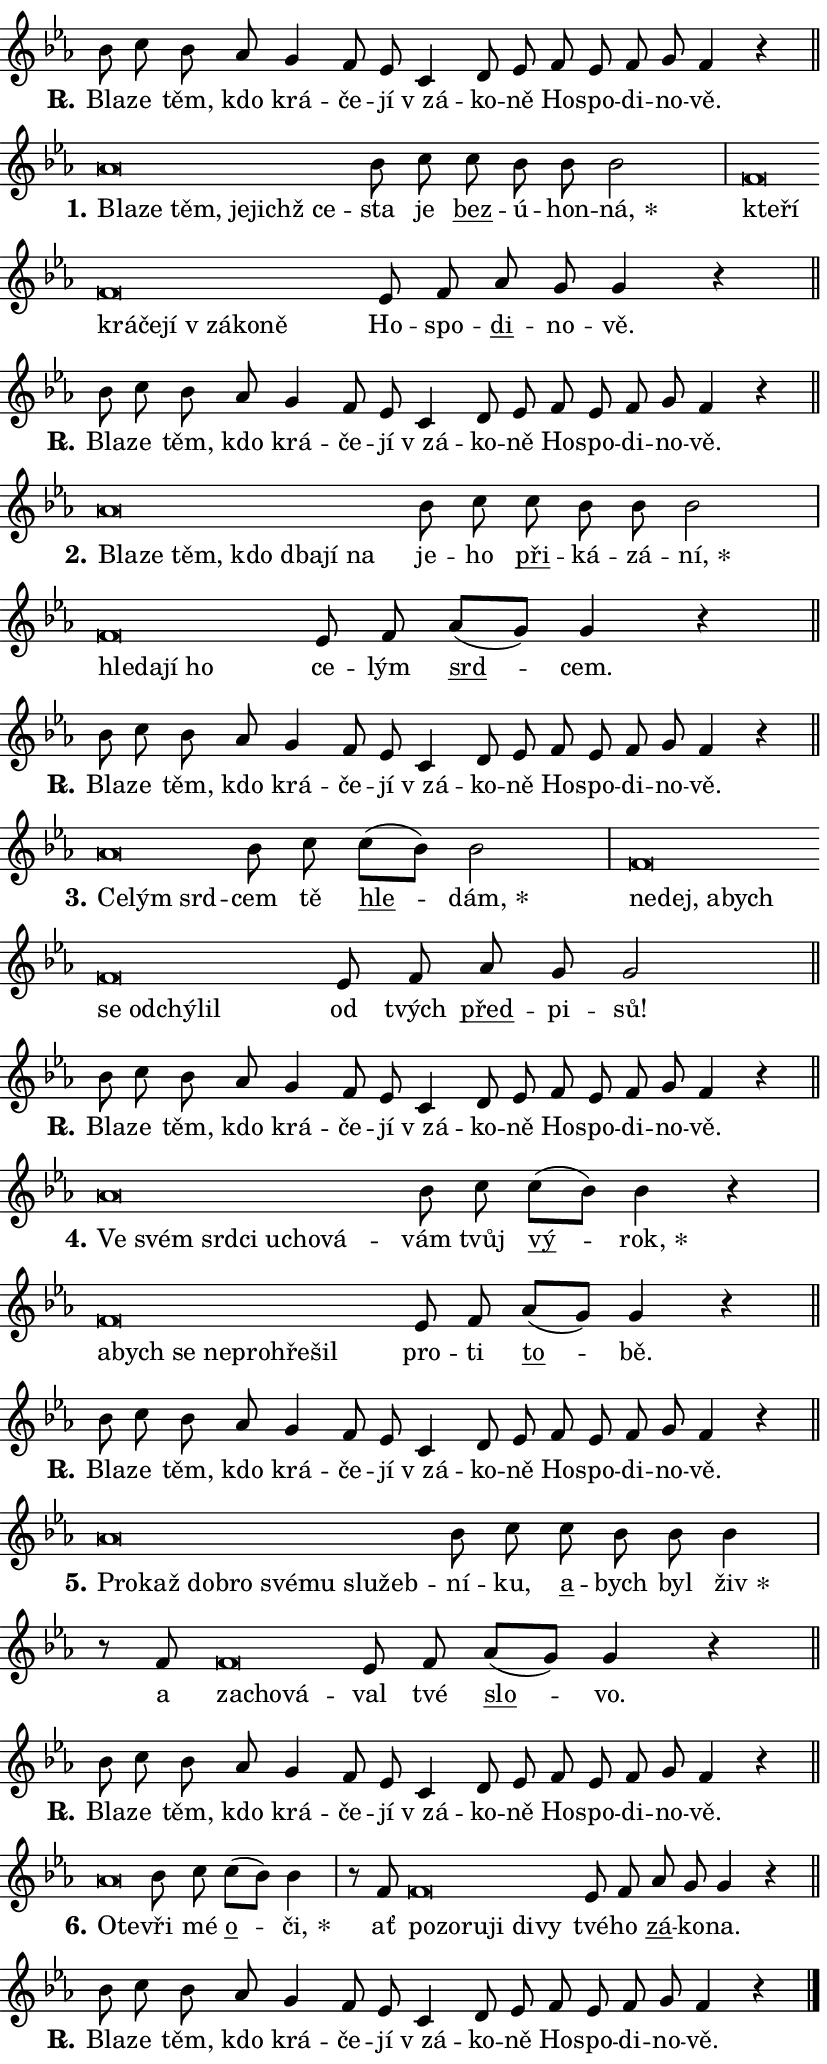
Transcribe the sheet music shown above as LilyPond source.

\version "2.24.0"
\header { tagline = "" }
\paper {
  indent = 0\cm
  top-margin = 0\cm
  right-margin = 0.13\cm % to fit lyric hyphens
  bottom-margin = 0\cm
  left-margin = 0\cm
  paper-width = 14\cm
  page-breaking = #ly:one-page-breaking
  system-system-spacing.basic-distance = #11
  score-system-spacing.basic-distance = #11
  ragged-last = ##f
}


%% Author: Thomas Morley
%% https://lists.gnu.org/archive/html/lilypond-user/2020-05/msg00002.html
#(define (line-position grob)
"Returns position of @var[grob} in current system:
   @code{'start}, if at first time-step
   @code{'end}, if at last time-step
   @code{'middle} otherwise
"
  (let* ((col (ly:item-get-column grob))
         (ln (ly:grob-object col 'left-neighbor))
         (rn (ly:grob-object col 'right-neighbor))
         (col-to-check-left (if (ly:grob? ln) ln col))
         (col-to-check-right (if (ly:grob? rn) rn col))
         (break-dir-left
           (and
             (ly:grob-property col-to-check-left 'non-musical #f)
             (ly:item-break-dir col-to-check-left)))
         (break-dir-right
           (and
             (ly:grob-property col-to-check-right 'non-musical #f)
             (ly:item-break-dir col-to-check-right))))
        (cond ((eqv? 1 break-dir-left) 'start)
              ((eqv? -1 break-dir-right) 'end)
              (else 'middle))))

#(define (tranparent-at-line-position vctor)
  (lambda (grob)
  "Relying on @code{line-position} select the relevant enry from @var{vctor}.
Used to determine transparency,"
    (case (line-position grob)
      ((end) (not (vector-ref vctor 0)))
      ((middle) (not (vector-ref vctor 1)))
      ((start) (not (vector-ref vctor 2))))))

noteHeadBreakVisibility =
#(define-music-function (break-visibility)(vector?)
"Makes @code{NoteHead}s transparent relying on @var{break-visibility}"
#{
  \override NoteHead.transparent =
    #(tranparent-at-line-position break-visibility)
#})

#(define delete-ledgers-for-transparent-note-heads
  (lambda (grob)
    "Reads whether a @code{NoteHead} is transparent.
If so this @code{NoteHead} is removed from @code{'note-heads} from
@var{grob}, which is supposed to be @code{LedgerLineSpanner}.
As a result ledgers are not printed for this @code{NoteHead}"
    (let* ((nhds-array (ly:grob-object grob 'note-heads))
           (nhds-list
             (if (ly:grob-array? nhds-array)
                 (ly:grob-array->list nhds-array)
                 '()))
           ;; Relies on the transparent-property being done before
           ;; Staff.LedgerLineSpanner.after-line-breaking is executed.
           ;; This is fragile ...
           (to-keep
             (remove
               (lambda (nhd)
                 (ly:grob-property nhd 'transparent #f))
               nhds-list)))
      ;; TODO find a better method to iterate over grob-arrays, similiar
      ;; to filter/remove etc for lists
      ;; For now rebuilt from scratch
      (set! (ly:grob-object grob 'note-heads)  '())
      (for-each
        (lambda (nhd)
          (ly:pointer-group-interface::add-grob grob 'note-heads nhd))
        to-keep))))

squashNotes = {
  \override NoteHead.X-extent = #'(-0.2 . 0.2)
  \override NoteHead.Y-extent = #'(-0.75 . 0)
  \override NoteHead.stencil =
    #(lambda (grob)
       (let ((pos (ly:grob-property grob 'staff-position)))
         (begin
           (if (< pos -7) (display "ERROR: Lower brevis then expected\n") (display ""))
           (if (<= pos -6) ly:text-interface::print ly:note-head::print))))
}
unSquashNotes = {
  \revert NoteHead.X-extent
  \revert NoteHead.Y-extent
  \revert NoteHead.stencil
}

hideNotes = \noteHeadBreakVisibility #begin-of-line-visible
unHideNotes = \noteHeadBreakVisibility #all-visible

% work-around for resetting accidentals
% https://lilypond.org/doc/v2.23/Documentation/notation/displaying-rhythms#unmetered-music
cadenzaMeasure = {
  \cadenzaOff
  \partial 1024 s1024
  \cadenzaOn
}

#(define-markup-command (accent layout props text) (markup?)
  "Underline accented syllable"
  (interpret-markup layout props
    #{\markup \override #'(offset . 4.3) \underline { #text }#}))

responsum = \markup \concat {
  "R" \hspace #-1.05 \path #0.1 #'((moveto 0 0.07) (lineto 0.9 0.8)) \hspace #0.05 "."
}

spaceSize = #0.6828661417322834 % exact space size for TeX Gyre Schola

\layout {
  \context {
    \Staff
    \remove "Time_signature_engraver"
    \override LedgerLineSpanner.after-line-breaking = #delete-ledgers-for-transparent-note-heads
  }
  \context {
    \Lyrics {
      \override LyricSpace.minimum-distance = \spaceSize
      \override LyricText.font-name = #"TeX Gyre Schola"
      \override LyricText.font-size = 1
      \override StanzaNumber.font-name = #"TeX Gyre Schola Bold"
      \override StanzaNumber.font-size = 1
    }
  }
  \context {
    \Score 
    \override NoteHead.text =
      #(lambda (grob) 
        (let ((pos (ly:grob-property grob 'staff-position)))
          #{\markup {
            \combine
              \halign #-0.55 \raise #(if (= pos -6) 0 0.5) \override #'(thickness . 2) \draw-line #'(3.2 . 0)
              \musicglyph "noteheads.sM1"
          }#}))
  }
}

% magnetic-lyrics.ily
%
%   written by
%     Jean Abou Samra <jean@abou-samra.fr>
%     Werner Lemberg <wl@gnu.org>
%
%   adapted by
%     Jiri Hon <jiri.hon@gmail.com>
%
% Version 2022-Apr-15

% https://www.mail-archive.com/lilypond-user@gnu.org/msg149350.html

#(define (Left_hyphen_pointer_engraver context)
   "Collect syllable-hyphen-syllable occurrences in lyrics and store
them in properties.  This engraver only looks to the left.  For
example, if the lyrics input is @code{foo -- bar}, it does the
following.

@itemize @bullet
@item
Set the @code{text} property of the @code{LyricHyphen} grob between
@q{foo} and @q{bar} to @code{foo}.

@item
Set the @code{left-hyphen} property of the @code{LyricText} grob with
text @q{foo} to the @code{LyricHyphen} grob between @q{foo} and
@q{bar}.
@end itemize

Use this auxiliary engraver in combination with the
@code{lyric-@/text::@/apply-@/magnetic-@/offset!} hook."
   (let ((hyphen #f)
         (text #f))
     (make-engraver
      (acknowledgers
       ((lyric-syllable-interface engraver grob source-engraver)
        (set! text grob)))
      (end-acknowledgers
       ((lyric-hyphen-interface engraver grob source-engraver)
        ;(when (not (grob::has-interface grob 'lyric-space-interface))
          (set! hyphen grob)));)
      ((stop-translation-timestep engraver)
       (when (and text hyphen)
         (ly:grob-set-object! text 'left-hyphen hyphen))
       (set! text #f)
       (set! hyphen #f)))))

#(define (lyric-text::apply-magnetic-offset! grob)
   "If the space between two syllables is less than the value in
property @code{LyricText@/.details@/.squash-threshold}, move the right
syllable to the left so that it gets concatenated with the left
syllable.

Use this function as a hook for
@code{LyricText@/.after-@/line-@/breaking} if the
@code{Left_@/hyphen_@/pointer_@/engraver} is active."
   (let ((hyphen (ly:grob-object grob 'left-hyphen #f)))
     (when hyphen
       (let ((left-text (ly:spanner-bound hyphen LEFT)))
         (when (grob::has-interface left-text 'lyric-syllable-interface)
           (let* ((common (ly:grob-common-refpoint grob left-text X))
                  (this-x-ext (ly:grob-extent grob common X))
                  (left-x-ext
                   (begin
                     ;; Trigger magnetism for left-text.
                     (ly:grob-property left-text 'after-line-breaking)
                     (ly:grob-extent left-text common X)))
                  ;; `delta` is the gap width between two syllables.
                  (delta (- (interval-start this-x-ext)
                            (interval-end left-x-ext)))
                  (details (ly:grob-property grob 'details))
                  (threshold (assoc-get 'squash-threshold details 0.2)))
             (when (< delta threshold)
               (let* (;; We have to manipulate the input text so that
                      ;; ligatures crossing syllable boundaries are not
                      ;; disabled.  For languages based on the Latin
                      ;; script this is essentially a beautification.
                      ;; However, for non-Western scripts it can be a
                      ;; necessity.
                      (lt (ly:grob-property left-text 'text))
                      (rt (ly:grob-property grob 'text))
                      (is-space (grob::has-interface hyphen 'lyric-space-interface))
                      (space (if is-space " " ""))
                      (extra-delta (if is-space spaceSize 0))
                      ;; Append new syllable.
                      (ltrt-space (if (and (string? lt) (string? rt))
                                (string-append lt space rt)
                                (make-concat-markup (list lt space rt))))
                      ;; Right-align `ltrt` to the right side.
                      (ltrt-space-markup (grob-interpret-markup
                               grob
                               (make-translate-markup
                                (cons (interval-length this-x-ext) 0)
                                (make-right-align-markup ltrt-space)))))
                 (begin
                   ;; Don't print `left-text`.
                   (ly:grob-set-property! left-text 'stencil #f)
                   ;; Set text and stencil (which holds all collected
                   ;; syllables so far) and shift it to the left.
                   (ly:grob-set-property! grob 'text ltrt-space)
                   (ly:grob-set-property! grob 'stencil ltrt-space-markup)
                   (ly:grob-translate-axis! grob (- (- delta extra-delta)) X))))))))))


#(define (lyric-hyphen::displace-bounds-first grob)
   ;; Make very sure this callback isn't triggered too early.
   (let ((left (ly:spanner-bound grob LEFT))
         (right (ly:spanner-bound grob RIGHT)))
     (ly:grob-property left 'after-line-breaking)
     (ly:grob-property right 'after-line-breaking)
     (ly:lyric-hyphen::print grob)))

squashThreshold = #0.4

\layout {
  \context {
    \Lyrics
    \consists #Left_hyphen_pointer_engraver
    \override LyricText.after-line-breaking =
      #lyric-text::apply-magnetic-offset!
    \override LyricHyphen.stencil = #lyric-hyphen::displace-bounds-first
    \override LyricText.details.squash-threshold = \squashThreshold
    \override LyricHyphen.minimum-distance = 0
    \override LyricHyphen.minimum-length = \squashThreshold
  }
}

squashText = \override LyricText.details.squash-threshold = 9999
unSquashText = \override LyricText.details.squash-threshold = \squashThreshold

leftText = \override LyricText.self-alignment-X = #LEFT
unLeftText = \revert LyricText.self-alignment-X

starOffset = #(lambda (grob) 
                (let ((x_offset (ly:self-alignment-interface::aligned-on-x-parent grob)))
                  (if (= x_offset 0) 0 (+ x_offset 1.2))))

star = #(define-music-function (syllable)(string?)
"Append star separator at the end of a syllable"
#{
  \once \override LyricText.X-offset = #starOffset
  \lyricmode { \markup {
    #syllable
    \override #'((font-name . "TeX Gyre Schola Bold")) \hspace #0.2 \lower #0.65 \larger "*"
  } }
#})

starAccent = #(define-music-function (syllable)(string?)
"Append star separator at the end of a syllable and make accent"
#{
  \once \override LyricText.X-offset = #starOffset
  \lyricmode { \markup {
    \accent #syllable
    \override #'((font-name . "TeX Gyre Schola Bold")) \hspace #0.2 \lower #0.65 \larger "*"
  } }
#})

breath = #(define-music-function (syllable)(string?)
"Append breathing indicator at the end of a syllable"
#{
  \lyricmode { \markup { #syllable "+" } }
#})

optionalBreath = #(define-music-function (syllable)(string?)
"Append optional breathing indicator at the end of a syllable"
#{
  \lyricmode { \markup { #syllable "(+)" } }
#})


\score {
    <<
        \new Voice = "melody" { \cadenzaOn \key es \major \relative { bes'8 c bes as g4 f8 es \bar "" c4 d8 es \bar "" f es f g f4 r \cadenzaMeasure \bar "||" \break } }
        \new Lyrics \lyricsto "melody" { \lyricmode { \set stanza = \responsum
Bla -- ze těm, kdo krá -- če -- jí "v zá" -- ko -- ně Ho -- spo -- di -- no -- vě. } }
    >>
    \layout {}
}

\score {
    <<
        \new Voice = "melody" { \cadenzaOn \key es \major \relative { \squashNotes as'\breve*1/16 \hideNotes \breve*1/16 \bar "" \breve*1/16 \bar "" \breve*1/16 \bar "" \breve*1/16 \breve*1/16 \bar "" \unHideNotes \unSquashNotes bes8 c \bar "" c bes bes bes2 \cadenzaMeasure \bar "|" \squashNotes f\breve*1/16 \hideNotes \breve*1/16 \bar "" \breve*1/16 \bar "" \breve*1/16 \bar "" \breve*1/16 \bar "" \breve*1/16 \bar "" \breve*1/16 \breve*1/16 \bar "" \unHideNotes \unSquashNotes es8 f \bar "" as g g4 r \cadenzaMeasure \bar "||" \break } }
        \new Lyrics \lyricsto "melody" { \lyricmode { \set stanza = "1."
\leftText Bla -- \squashText ze těm, je -- jichž ce -- \unLeftText \unSquashText sta je \markup \accent bez -- ú -- hon -- \star ná, \leftText kte -- \squashText ří krá -- če -- jí "v zá" -- ko -- ně \unLeftText \unSquashText Ho -- spo -- \markup \accent di -- no -- vě. } }
    >>
    \layout {}
}

\score {
    <<
        \new Voice = "melody" { \cadenzaOn \key es \major \relative { bes'8 c bes as g4 f8 es \bar "" c4 d8 es \bar "" f es f g f4 r \cadenzaMeasure \bar "||" \break } }
        \new Lyrics \lyricsto "melody" { \lyricmode { \set stanza = \responsum
Bla -- ze těm, kdo krá -- če -- jí "v zá" -- ko -- ně Ho -- spo -- di -- no -- vě. } }
    >>
    \layout {}
}

\score {
    <<
        \new Voice = "melody" { \cadenzaOn \key es \major \relative { \squashNotes as'\breve*1/16 \hideNotes \breve*1/16 \bar "" \breve*1/16 \bar "" \breve*1/16 \bar "" \breve*1/16 \bar "" \breve*1/16 \breve*1/16 \bar "" \unHideNotes \unSquashNotes bes8 c \bar "" c bes bes bes2 \cadenzaMeasure \bar "|" \squashNotes f\breve*1/16 \hideNotes \breve*1/16 \bar "" \breve*1/16 \breve*1/16 \bar "" \unHideNotes \unSquashNotes es8 f \bar "" as[( g)] g4 r \cadenzaMeasure \bar "||" \break } }
        \new Lyrics \lyricsto "melody" { \lyricmode { \set stanza = "2."
\leftText Bla -- \squashText ze těm, kdo dba -- jí na \unLeftText \unSquashText je -- ho \markup \accent při -- ká -- zá -- \star ní, \leftText hle -- \squashText da -- jí ho \unLeftText \unSquashText ce -- lým \markup \accent srd -- cem. } }
    >>
    \layout {}
}

\score {
    <<
        \new Voice = "melody" { \cadenzaOn \key es \major \relative { bes'8 c bes as g4 f8 es \bar "" c4 d8 es \bar "" f es f g f4 r \cadenzaMeasure \bar "||" \break } }
        \new Lyrics \lyricsto "melody" { \lyricmode { \set stanza = \responsum
Bla -- ze těm, kdo krá -- če -- jí "v zá" -- ko -- ně Ho -- spo -- di -- no -- vě. } }
    >>
    \layout {}
}

\score {
    <<
        \new Voice = "melody" { \cadenzaOn \key es \major \relative { \squashNotes as'\breve*1/16 \hideNotes \breve*1/16 \breve*1/16 \bar "" \unHideNotes \unSquashNotes bes8 c \bar "" c[( bes)] bes2 \cadenzaMeasure \bar "|" \squashNotes f\breve*1/16 \hideNotes \breve*1/16 \bar "" \breve*1/16 \bar "" \breve*1/16 \bar "" \breve*1/16 \bar "" \breve*1/16 \bar "" \breve*1/16 \breve*1/16 \bar "" \unHideNotes \unSquashNotes es8 f \bar "" as g g2 \cadenzaMeasure \bar "||" \break } }
        \new Lyrics \lyricsto "melody" { \lyricmode { \set stanza = "3."
\leftText Ce -- \squashText lým srd -- \unLeftText \unSquashText cem tě \markup \accent hle -- \star dám, \leftText ne -- \squashText dej, a -- bych se od -- chý -- lil \unLeftText \unSquashText od tvých \markup \accent před -- pi -- sů! } }
    >>
    \layout {}
}

\score {
    <<
        \new Voice = "melody" { \cadenzaOn \key es \major \relative { bes'8 c bes as g4 f8 es \bar "" c4 d8 es \bar "" f es f g f4 r \cadenzaMeasure \bar "||" \break } }
        \new Lyrics \lyricsto "melody" { \lyricmode { \set stanza = \responsum
Bla -- ze těm, kdo krá -- če -- jí "v zá" -- ko -- ně Ho -- spo -- di -- no -- vě. } }
    >>
    \layout {}
}

\score {
    <<
        \new Voice = "melody" { \cadenzaOn \key es \major \relative { \squashNotes as'\breve*1/16 \hideNotes \breve*1/16 \bar "" \breve*1/16 \bar "" \breve*1/16 \bar "" \breve*1/16 \bar "" \breve*1/16 \breve*1/16 \bar "" \unHideNotes \unSquashNotes bes8 c \bar "" c[( bes)] bes4 r \cadenzaMeasure \bar "|" \squashNotes f\breve*1/16 \hideNotes \breve*1/16 \bar "" \breve*1/16 \bar "" \breve*1/16 \bar "" \breve*1/16 \bar "" \breve*1/16 \breve*1/16 \bar "" \unHideNotes \unSquashNotes es8 f \bar "" as[( g)] g4 r \cadenzaMeasure \bar "||" \break } }
        \new Lyrics \lyricsto "melody" { \lyricmode { \set stanza = "4."
\leftText Ve \squashText svém srd -- ci u -- cho -- vá -- \unLeftText \unSquashText vám tvůj \markup \accent vý -- \star rok, \leftText a -- \squashText bych se ne -- pro -- hře -- šil \unLeftText \unSquashText pro -- ti \markup \accent to -- bě. } }
    >>
    \layout {}
}

\score {
    <<
        \new Voice = "melody" { \cadenzaOn \key es \major \relative { bes'8 c bes as g4 f8 es \bar "" c4 d8 es \bar "" f es f g f4 r \cadenzaMeasure \bar "||" \break } }
        \new Lyrics \lyricsto "melody" { \lyricmode { \set stanza = \responsum
Bla -- ze těm, kdo krá -- če -- jí "v zá" -- ko -- ně Ho -- spo -- di -- no -- vě. } }
    >>
    \layout {}
}

\score {
    <<
        \new Voice = "melody" { \cadenzaOn \key es \major \relative { \squashNotes as'\breve*1/16 \hideNotes \breve*1/16 \bar "" \breve*1/16 \bar "" \breve*1/16 \bar "" \breve*1/16 \bar "" \breve*1/16 \bar "" \breve*1/16 \breve*1/16 \bar "" \unHideNotes \unSquashNotes bes8 c \bar "" c bes bes bes4 \cadenzaMeasure \bar "|" r8 f8 \squashNotes f\breve*1/16 \hideNotes \breve*1/16 \breve*1/16 \bar "" \unHideNotes \unSquashNotes es8 f \bar "" as[( g)] g4 r \cadenzaMeasure \bar "||" \break } }
        \new Lyrics \lyricsto "melody" { \lyricmode { \set stanza = "5."
\leftText Pro -- \squashText kaž dob -- ro své -- mu slu -- žeb -- \unLeftText \unSquashText ní -- ku, \markup \accent a -- bych byl \star živ a \leftText za -- \squashText cho -- vá -- \unLeftText \unSquashText val tvé \markup \accent slo -- vo. } }
    >>
    \layout {}
}

\score {
    <<
        \new Voice = "melody" { \cadenzaOn \key es \major \relative { bes'8 c bes as g4 f8 es \bar "" c4 d8 es \bar "" f es f g f4 r \cadenzaMeasure \bar "||" \break } }
        \new Lyrics \lyricsto "melody" { \lyricmode { \set stanza = \responsum
Bla -- ze těm, kdo krá -- če -- jí "v zá" -- ko -- ně Ho -- spo -- di -- no -- vě. } }
    >>
    \layout {}
}

\score {
    <<
        \new Voice = "melody" { \cadenzaOn \key es \major \relative { \squashNotes as'\breve*1/16 \hideNotes \breve*1/16 \bar "" \unHideNotes \unSquashNotes bes8 c \bar "" c[( bes)] bes4 \cadenzaMeasure \bar "|" r8 f8 \squashNotes f\breve*1/16 \hideNotes \breve*1/16 \bar "" \breve*1/16 \bar "" \breve*1/16 \bar "" \breve*1/16 \breve*1/16 \bar "" \unHideNotes \unSquashNotes es8 f \bar "" as g g4 r \cadenzaMeasure \bar "||" \break } }
        \new Lyrics \lyricsto "melody" { \lyricmode { \set stanza = "6."
\leftText O -- \squashText te -- \unLeftText \unSquashText vři mé \markup \accent o -- \star či, ať \leftText po -- \squashText zo -- ru -- ji di -- vy \unLeftText \unSquashText tvé -- ho \markup \accent zá -- ko -- na. } }
    >>
    \layout {}
}

\score {
    <<
        \new Voice = "melody" { \cadenzaOn \key es \major \relative { bes'8 c bes as g4 f8 es \bar "" c4 d8 es \bar "" f es f g f4 r \cadenzaMeasure \bar "||" \break } \bar "|." }
        \new Lyrics \lyricsto "melody" { \lyricmode { \set stanza = \responsum
Bla -- ze těm, kdo krá -- če -- jí "v zá" -- ko -- ně Ho -- spo -- di -- no -- vě. } }
    >>
    \layout {}
}
